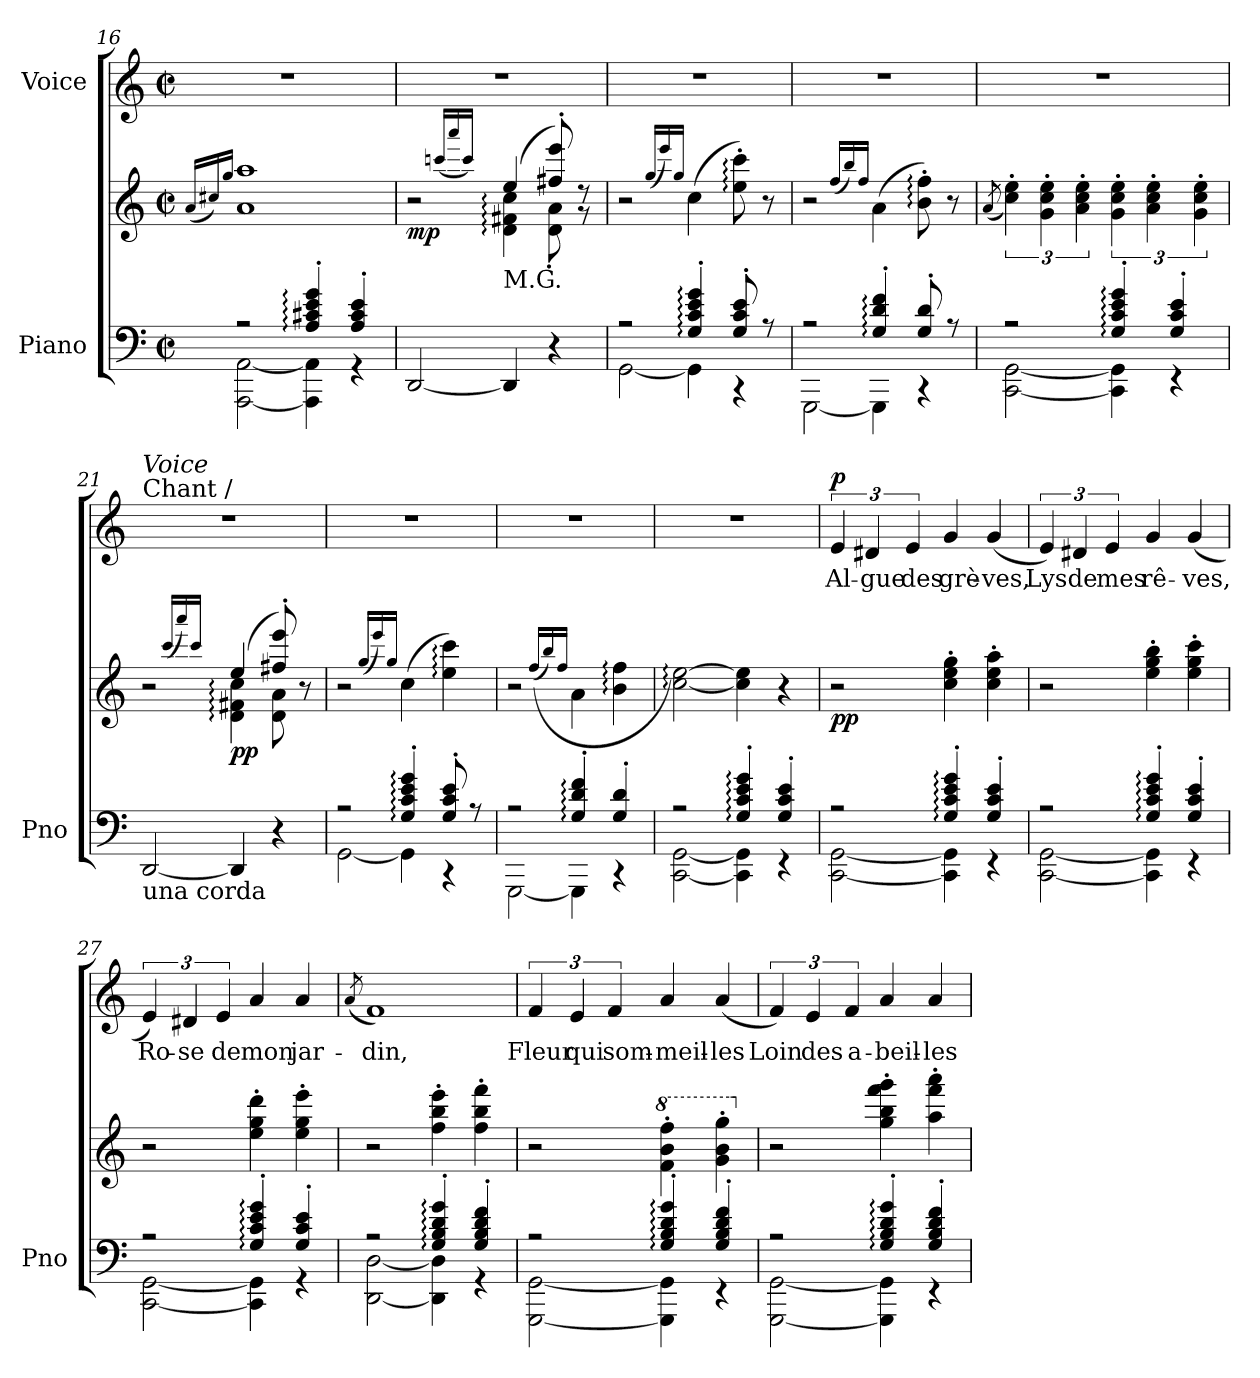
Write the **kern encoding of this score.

**kern	**kern	**dynam	**kern	**text	**dynam
*part2	*part2	*part2	*part1	*part1	*part1
*staff3	*staff2	*staff2/3	*staff1	*staff1	*staff1
*I"Piano	*	*	*I"Voice	*	*
*I'Pno	*	*	*	*	*
!!LO:LB:g=z
*clefF4	*clefG2	*	*clefG2	*	*
*k[]	*k[]	*	*k[]	*	*
*M2/2	*M2/2	*	*M2/2	*	*
*met(c|)	*met(c|)	*	*met(c|)	*	*
=16	=16	=16	=16	=16	=16
.	(<16qa/LL	.	.	.	.
.	16qcc#X/)	.	.	.	.
.	16qgg/JJ	.	.	.	.
*^	*	*	*	*	*
2r	[2AAA\ [2AA\	1a 1aa	.	1r	.	.
4A/:' 4c#X/:' 4e/:' 4g/:'	4AAA\] 4AA\]	.	.	.	.	.
4A/' 4c#/' 4e/'	4r	.	.	.	.	.
=17	=17	=17	=17	=17	=17	=17
*	*	*^	*	*	*	*
!	!	!	!	!LO:DY:b	!	!	!
*v	*v	*	*	*	*	*	*
[2DD/	2r	2rgyy	mp	1r	.	.
.	(<16qcccn/LL	.	.	.	.	.
.	16qaaa/	.	.	.	.	.
.	16qccc/JJ)	.	.	.	.	.
!	!LO:TX:b:t=M.G.	!	!	!	!	!
4DD/]	(>4ee/	4d\: 4f#X\: 4cc\:	.	.	.	.
4r	8ff#X/' 8eee/')	8d\' 8a\'	.	.	.	.
.	8rdd	8r	.	.	.	.
*	*v	*v	*	*	*	*
=18	=18	=18	=18	=18	=18
*^	*	*	*	*	*
2r	[2GG\	2r	.	1r	.	.
.	.	(<16qgg/LL	.	.	.	.
.	.	16qeee/)	.	.	.	.
.	.	16qgg/JJ	.	.	.	.
4G/:' 4c/:' 4e/:' 4g/:'	4GG\]	(>4cc\	.	.	.	.
8G/' 8c/' 8e/'	4r	8ee\:' 8ccc\:')	.	.	.	.
8r	.	8r	.	.	.	.
=19	=19	=19	=19	=19	=19	=19
2r	[2GGG\	2r	.	1r	.	.
.	.	(<16qff/LL	.	.	.	.
.	.	16qbb/)	.	.	.	.
.	.	16qff/JJ	.	.	.	.
4G/:' 4d/:' 4f/:'	4GGG\]	(>4a\	.	.	.	.
8G/' 8d/'	4r	8b\:' 8ff\:')	.	.	.	.
8r	.	8r	.	.	.	.
=20	=20	=20	=20	=20	=20	=20
.	.	(<8qa/	.	.	.	.
2r	[2CC\ [2GG\	6cc\' 6ee\')	.	1r	.	.
.	.	6g\' 6cc\' 6ee\'	.	.	.	.
.	.	6a\' 6cc\' 6ee\'	.	.	.	.
4G/:' 4c/:' 4e/:' 4g/:'	4CC\] 4GG\]	6g\' 6cc\' 6ee\'	.	.	.	.
.	.	6a\' 6cc\' 6ee\'	.	.	.	.
4G/' 4c/' 4e/'	4r	.	.	.	.	.
.	.	6g\' 6cc\' 6ee\'	.	.	.	.
*v	*v	*	*	*	*	*
!!LO:PB:g=z
=21	=21	=21	=21	=21	=21
*	*^	*	*	*	*
!	!	!	!	!LO:TX:a:t=Chant /	!	!
!	!	!	!	!LO:TX:a:i:t=Voice	!	!
!LO:TX:b:t=una corda	!	!	!	!	!	!
[2DD/	2r	2rgyy	.	1r	.	.
.	(<16qccc/LL	.	.	.	.	.
.	16qaaa/)	.	.	.	.	.
.	16qccc/JJ	.	.	.	.	.
!	!	!	!LO:DY:b	!	!	!
4DD/]	(>4ee/	4d\: 4f#X\: 4cc\:	pp	.	.	.
4r	8ff#X/' 8eee/')	8d\ 8a\	.	.	.	.
.	8r	8rgyy	.	.	.	.
*	*v	*v	*	*	*	*
=22	=22	=22	=22	=22	=22
*^	*	*	*	*	*
2r	[2GG\	2r	.	1r	.	.
.	.	(<16qgg/LL	.	.	.	.
.	.	16qeee/)	.	.	.	.
.	.	16qgg/JJ	.	.	.	.
4G/:' 4c/:' 4e/:' 4g/:'	4GG\]	(>4cc\	.	.	.	.
8G/' 8c/' 8e/'	4r	4ee\: 4ccc\:)	.	.	.	.
8r	.	.	.	.	.	.
=23	=23	=23	=23	=23	=23	=23
2r	[2GGG\	2r	.	1r	.	.
.	.	(<(>16qff/LL	.	.	.	.
.	.	16qbb/)	.	.	.	.
.	.	16qff/JJ	.	.	.	.
4G/:' 4d/:' 4f/:'	4GGG\]	4a\	.	.	.	.
4G/' 4d/'	4r	4b\: 4ff\:	.	.	.	.
=24	=24	=24	=24	=24	=24	=24
2r	[2CC\ [2GG\	[2cc\: [2ee\:)	.	1r	.	.
4G/:' 4c/:' 4e/:' 4g/:'	4CC\] 4GG\]	4cc\] 4ee\]	.	.	.	.
4G/' 4c/' 4e/'	4r	4r	.	.	.	.
=25	=25	=25	=25	=25	=25	=25
!	!	!	!LO:DY:b	!	!LO:LY:b	!LO:DY:a
2r	[2CC\ [2GG\	2r	pp	6e/	Al-	p
!	!	!	!	!	!LO:LY:b	!
.	.	.	.	6d#X/	-gue	.
!	!	!	!	!	!LO:LY:b	!
.	.	.	.	6e/	des	.
!	!	!	!	!	!LO:LY:b	!
4G/:' 4c/:' 4e/:' 4g/:'	4CC\] 4GG\]	4cc\' 4ee\' 4gg\'	.	4g/	grè-	.
!	!	!	!	!	!LO:LY:b	!
4G/' 4c/' 4e/'	4r	4cc\' 4ee\' 4aa\'	.	(<4g/	-ves,	.
!!LO:LB:g=z
=26	=26	=26	=26	=26	=26	=26
!	!	!	!	!	!LO:LY:b	!
2r	[2CC\ [2GG\	2r	.	6e/)	Lys	.
!	!	!	!	!	!LO:LY:b	!
.	.	.	.	6d#X/	de	.
!	!	!	!	!	!LO:LY:b	!
.	.	.	.	6e/	mes	.
!	!	!	!	!	!LO:LY:b	!
4G/:' 4c/:' 4e/:' 4g/:'	4CC\] 4GG\]	4ee\' 4gg\' 4bb\'	.	4g/	rê-	.
!	!	!	!	!	!LO:LY:b	!
4G/' 4c/' 4e/'	4r	4ee\' 4gg\' 4ccc\'	.	(<4g/	-ves,	.
=27	=27	=27	=27	=27	=27	=27
!	!	!	!	!	!LO:LY:b	!
2r	[2CC\ [2GG\	2r	.	6e/)	Ro-	.
!	!	!	!	!	!LO:LY:b	!
.	.	.	.	6d#X/	-se	.
!	!	!	!	!	!LO:LY:b	!
.	.	.	.	6e/	de	.
!	!	!	!	!	!LO:LY:b	!
4G/:' 4c/:' 4e/:' 4g/:'	4CC\] 4GG\]	4ee\' 4gg\' 4ddd\'	.	4a/	mon	.
!	!	!	!	!	!LO:LY:b	!
4G/' 4c/' 4e/'	4r	4ee\' 4gg\' 4eee\'	.	4a/	jar-	.
=28	=28	=28	=28	=28	=28	=28
.	.	.	.	(<8qa/	.	.
!	!	!	!	!	!LO:LY:b	!
2r	[2DD\ [2D\	2r	.	1f)	din,	.
4G/:' 4B/:' 4d/:' 4g/:'	4DD\] 4D\]	4ff\' 4bb\' 4eee\'	.	.	.	.
4G/' 4B/' 4d/' 4f/'	4r	4ff\' 4bb\' 4fff\'	.	.	.	.
=29	=29	=29	=29	=29	=29	=29
!	!	!	!	!	!LO:LY:b	!
2r	[2GGG\ [2GG\	2r	.	6f/	Fleur	.
!	!	!	!	!	!LO:LY:b	!
.	.	.	.	6e/	qui	.
!	!	!	!	!	!LO:LY:b	!
.	.	.	.	6f/	som-	.
*	*	*8va	*	*	*	*
!	!	!	!	!	!LO:LY:b	!
4G/:' 4B/:' 4d/:' 4g/:'	4GGG\] 4GG\]	4ff\' 4bb\' 4fff\'	.	4a/	-meil-	.
!	!	!	!	!	!LO:LY:b	!
4G/' 4B/' 4d/' 4f/'	4r	4gg\' 4bb\' 4ggg\'	.	(<4a/	-les	.
!!LO:LB:g=z
=30	=30	=30	=30	=30	=30	=30
*	*	*X8va	*	*	*	*
!	!	!	!	!	!LO:LY:b	!
2r	[2GGG\ [2GG\	2r	.	6f/)	Loin	.
!	!	!	!	!	!LO:LY:b	!
.	.	.	.	6e/	des	.
!	!	!	!	!	!LO:LY:b	!
.	.	.	.	6f/	a-	.
!	!	!	!	!	!LO:LY:b	!
4G/:' 4B/:' 4d/:' 4g/:'	4GGG\] 4GG\]	4gg\' 4bb\' 4fff\' 4ggg\'	.	4a/	-beil-	.
!	!	!	!	!	!LO:LY:b	!
4G/' 4B/' 4d/' 4f/'	4r	4aa\' 4fff\' 4aaa\'	.	4a/	-les	.
*v	*v	*	*	*	*	*
=	=	=	=	=	=
*-	*-	*-	*-	*-	*-
